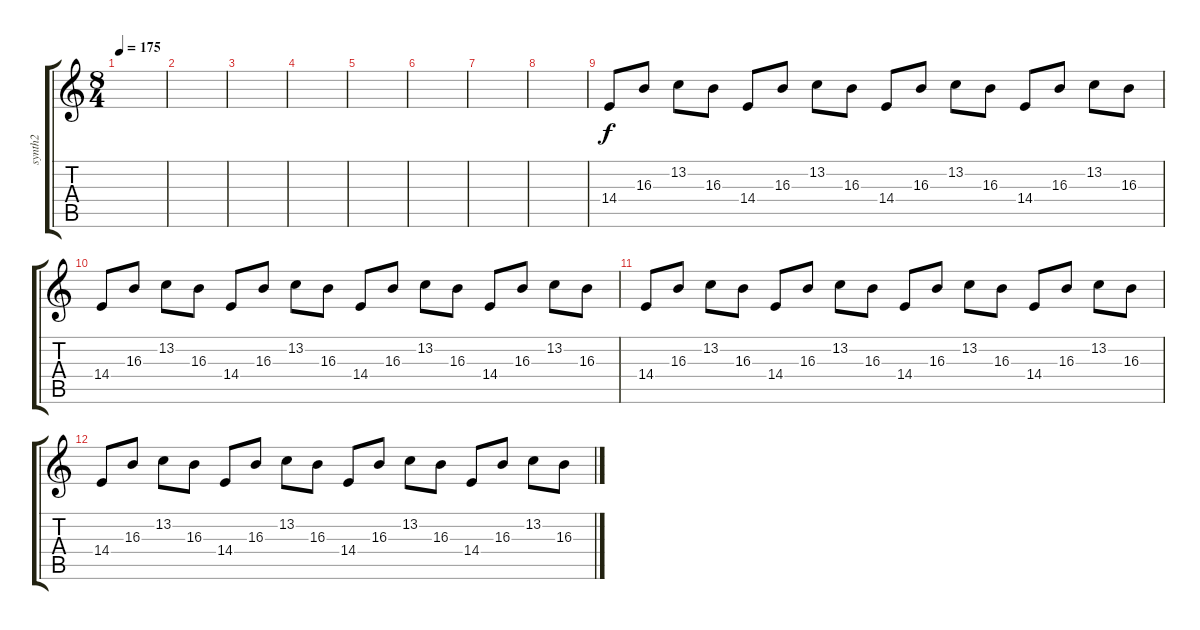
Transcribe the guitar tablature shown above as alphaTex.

\track ("synth2" "synth2") {instrument lead1square}
\staff {score tabs}
\tuning (E4 B3 G3 D3 A2 E2) {hide}
\ts (8 4)
\tempo 175
\clef g2
\ks c
|
|
|
|
|
|
|
|
14.4.8 16.3.8 13.2.8 16.3.8 14.4.8 16.3.8 13.2.8 16.3.8 14.4.8 16.3.8 13.2.8 16.3.8 14.4.8 16.3.8 13.2.8 16.3.8 |
14.4.8 16.3.8 13.2.8 16.3.8 14.4.8 16.3.8 13.2.8 16.3.8 14.4.8 16.3.8 13.2.8 16.3.8 14.4.8 16.3.8 13.2.8 16.3.8 |
14.4.8 16.3.8 13.2.8 16.3.8 14.4.8 16.3.8 13.2.8 16.3.8 14.4.8 16.3.8 13.2.8 16.3.8 14.4.8 16.3.8 13.2.8 16.3.8 |
14.4.8 16.3.8 13.2.8 16.3.8 14.4.8 16.3.8 13.2.8 16.3.8 14.4.8 16.3.8 13.2.8 16.3.8 14.4.8 16.3.8 13.2.8 16.3.8
